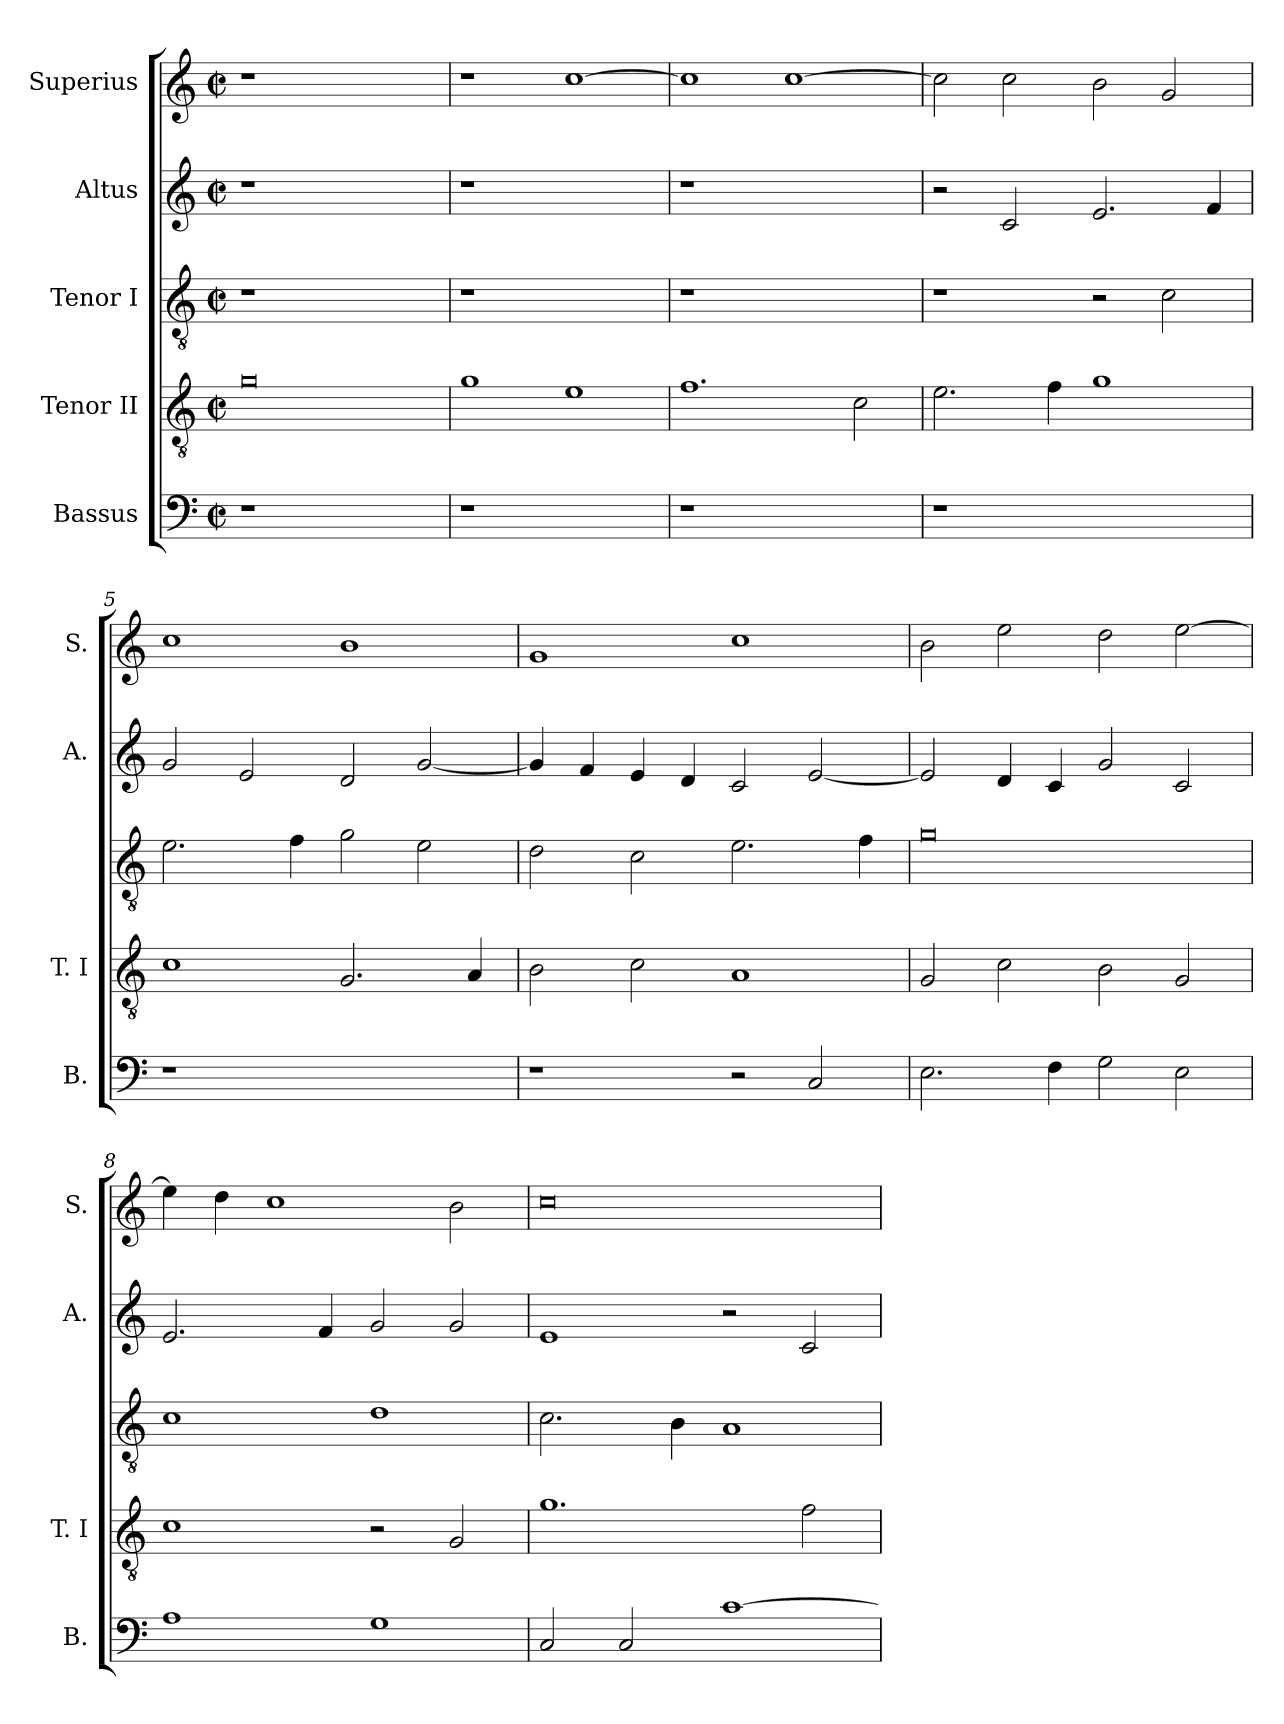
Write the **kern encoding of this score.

**kern	**kern	**kern	**kern	**kern
*part5	*part4	*part3	*part2	*part1
*staff5	*staff4	*staff3	*staff2	*staff1
*I"Bassus	*I"Tenor II	*I"Tenor I	*I"Altus	*I"Superius
*I'B.	*I'T. I	*	*I'A.	*I'S.
!!LO:PB:g=z
*clefF4	*clefGv2	*clefGv2	*clefG2	*clefG2
*	*ITrd7c12	*ITrd7c12	*	*
*k[]	*k[]	*k[]	*k[]	*k[]
*C:	*C:	*C:	*C:	*C:
*M2/2	*M2/2	*M2/2	*M2/2	*M2/2
*met(c|)	*met(c|)	*met(c|)	*met(c|)	*met(c|)
=1	=1	=1	=1	=1
!LO:N:vis=1	!	!LO:N:vis=1	!LO:N:vis=1	!LO:N:vis=1
1r	0Gi	1r	1r	1r
1ryy	.	1ryy	1ryy	1ryy
=2	=2	=2	=2	=2
!LO:N:vis=1	!	!LO:N:vis=1	!LO:N:vis=1	!
1r	1Gi	1r	1r	1r
1ryy	1Ei	1ryy	1ryy	[>1cci
=3	=3	=3	=3	=3
!LO:N:vis=1	!	!LO:N:vis=1	!LO:N:vis=1	!
1r	1.Fi	1r	1r	1cci]
1ryy	.	1ryy	1ryy	[>1cci
.	2Ci\	.	.	.
=4	=4	=4	=4	=4
!LO:N:vis=1	!	!	!	!
1r	2.Ei\	1r	2r	2cci\]
.	.	.	2ci/	2cci\
.	4Fi\	.	.	.
1ryy	1Gi	2r	2.ei/	2bi\
.	.	2Ci\	.	2gi/
.	.	.	4fi/	.
=5	=5	=5	=5	=5
!LO:N:vis=1	!	!	!	!
1r	1Ci	2.Ei\	2gi/	1cci
.	.	.	2ei/	.
.	.	4Fi\	.	.
1ryy	2.GGi/	2Gi\	2di/	1bi
.	.	2Ei\	[<2gi/	.
.	4AAi/	.	.	.
!!LO:LB:g=z
=6	=6	=6	=6	=6
1r	2BBi\	2Di\	4gi/]	1gi
.	.	.	4fi/	.
.	2Ci\	2Ci\	4ei/	.
.	.	.	4di/	.
2r	1AAi	2.Ei\	2ci/	1cci
2Ci/	.	.	[<2ei/	.
.	.	4Fi\	.	.
=7	=7	=7	=7	=7
2.Ei\	2GGi/	0Gi	2ei/]	2bi\
.	2Ci\	.	4di/	2eei\
4Fi\	.	.	4ci/	.
2Gi\	2BBi\	.	2gi/	2ddi\
2Ei\	2GGi/	.	2ci/	[>2eei\
=8	=8	=8	=8	=8
1Ai	1Ci	1Ci	2.ei/	4eei\]
.	.	.	.	4ddi\
.	.	.	.	1cci
.	.	.	4fi/	.
1Gi	2r	1Di	2gi/	.
.	2GGi/	.	2gi/	2bi\
=9	=9	=9	=9	=9
2Ci/	1.Gi	2.Ci\	1ei	0cci
2Ci/	.	.	.	.
.	.	4BBi\	.	.
[>1ci	.	1AAi	2r	.
.	2Fi\	.	2ci/	.
=	=	=	=	=
*-	*-	*-	*-	*-
